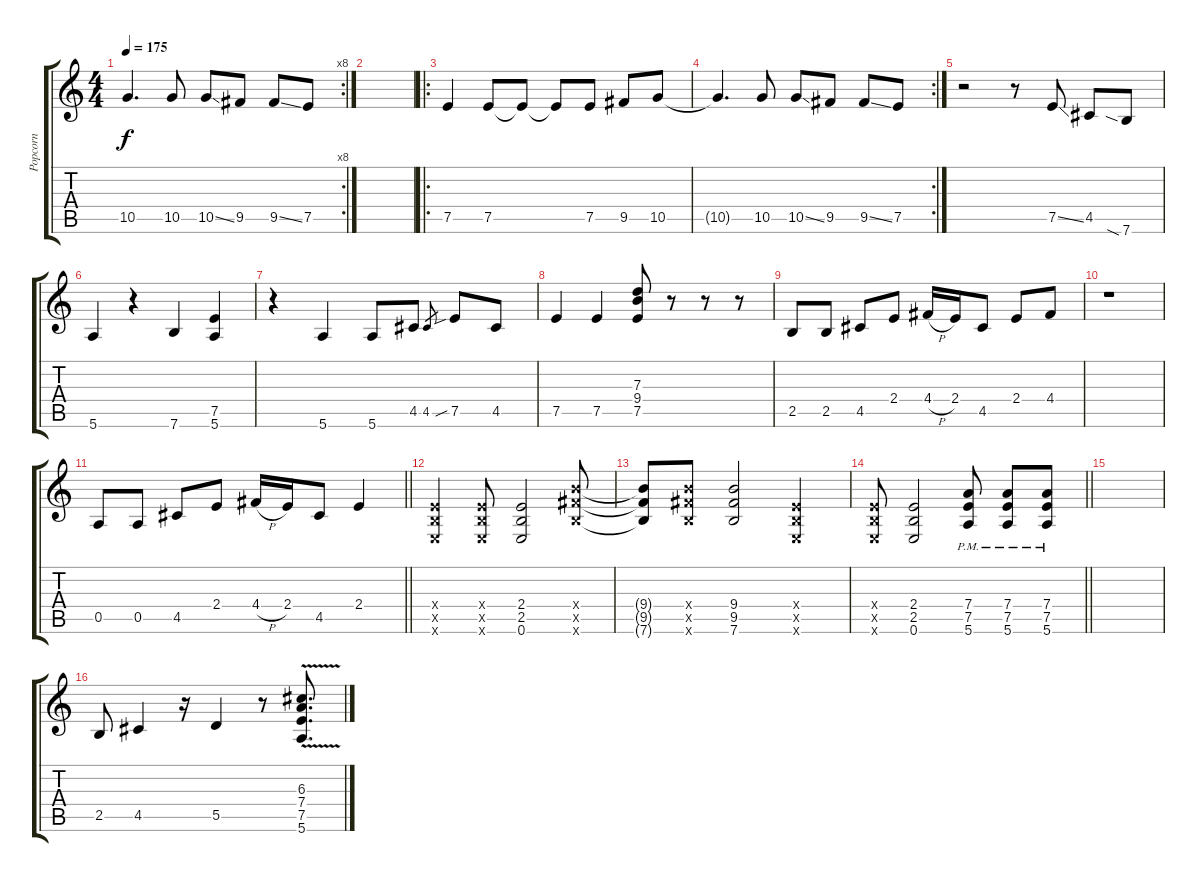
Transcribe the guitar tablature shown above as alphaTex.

\track ("Popcorn " "Popcorn ") {instrument distortionguitar}
\staff {score tabs}
\tuning (E4 B3 G3 D3 A2 E2) {hide}
\rc 8
\ts (4 4)
\tempo 175
\clef g2
\ks c
10.5{t}.4{d dy f} 10.5.8 10.5{ss}.8 9.5.8 9.5{ss}.8 7.5.8 |
|
\ro
7.5.4 7.5.8 7.5{t}.8 7.5{t}.8 7.5.8 9.5.8 10.5.8 |
\rc 2
10.5{t}.4{d} 10.5.8 10.5{ss}.8 9.5.8 9.5{ss}.8 7.5.8 |
r.2 r.8 7.5{ss}.8 4.5.8 7.6{sia}.8 |
5.6.4 r.4 7.6.4 (7.5 5.6).4 |
r.4 5.6.4 5.6.8 4.5.8 4.5.8{gr} 7.5{sib}.8 4.5.8 |
7.5.4 7.5.4 (7.3 9.4 7.5).8 r.8 r.8 r.8 |
2.5.8 2.5.8 4.5.8 2.4.8 4.4{h}.16 2.4.16 4.5.8 2.4.8 4.4.8 |
r.1 |
\barLineRight lightlight
0.5.8 0.5.8 4.5.8 2.4.8 4.4{h}.16 2.4.16 4.5.8 2.4.4 |
(2.4{x} 2.5{x} 0.6{x}).4 (2.4{x} 2.5{x} 0.6{x}).8 (2.4 2.5 0.6).2 (9.4{x} 9.5{x} 7.6{x}).8 |
(9.4{t} 9.5{t} 7.6{t}).8 (9.4{x} 9.5{x} 7.6{x}).8 (9.4 9.5 7.6).2 (2.4{x} 2.5{x} 0.6{x}).4 |
\barLineRight lightlight
(2.4{x} 2.5{x} 0.6{x}).8 (2.4 2.5 0.6).2 (7.4{pm} 7.5{pm} 5.6{pm}).8 (7.4{pm} 7.5{pm} 5.6{pm}).8 (7.4{pm} 7.5{pm} 5.6{pm}).8 |
|
2.5.8 4.5.4 r.16 5.5.4 r.8 (6.3 7.4 7.5{v} 5.6).8{d}
